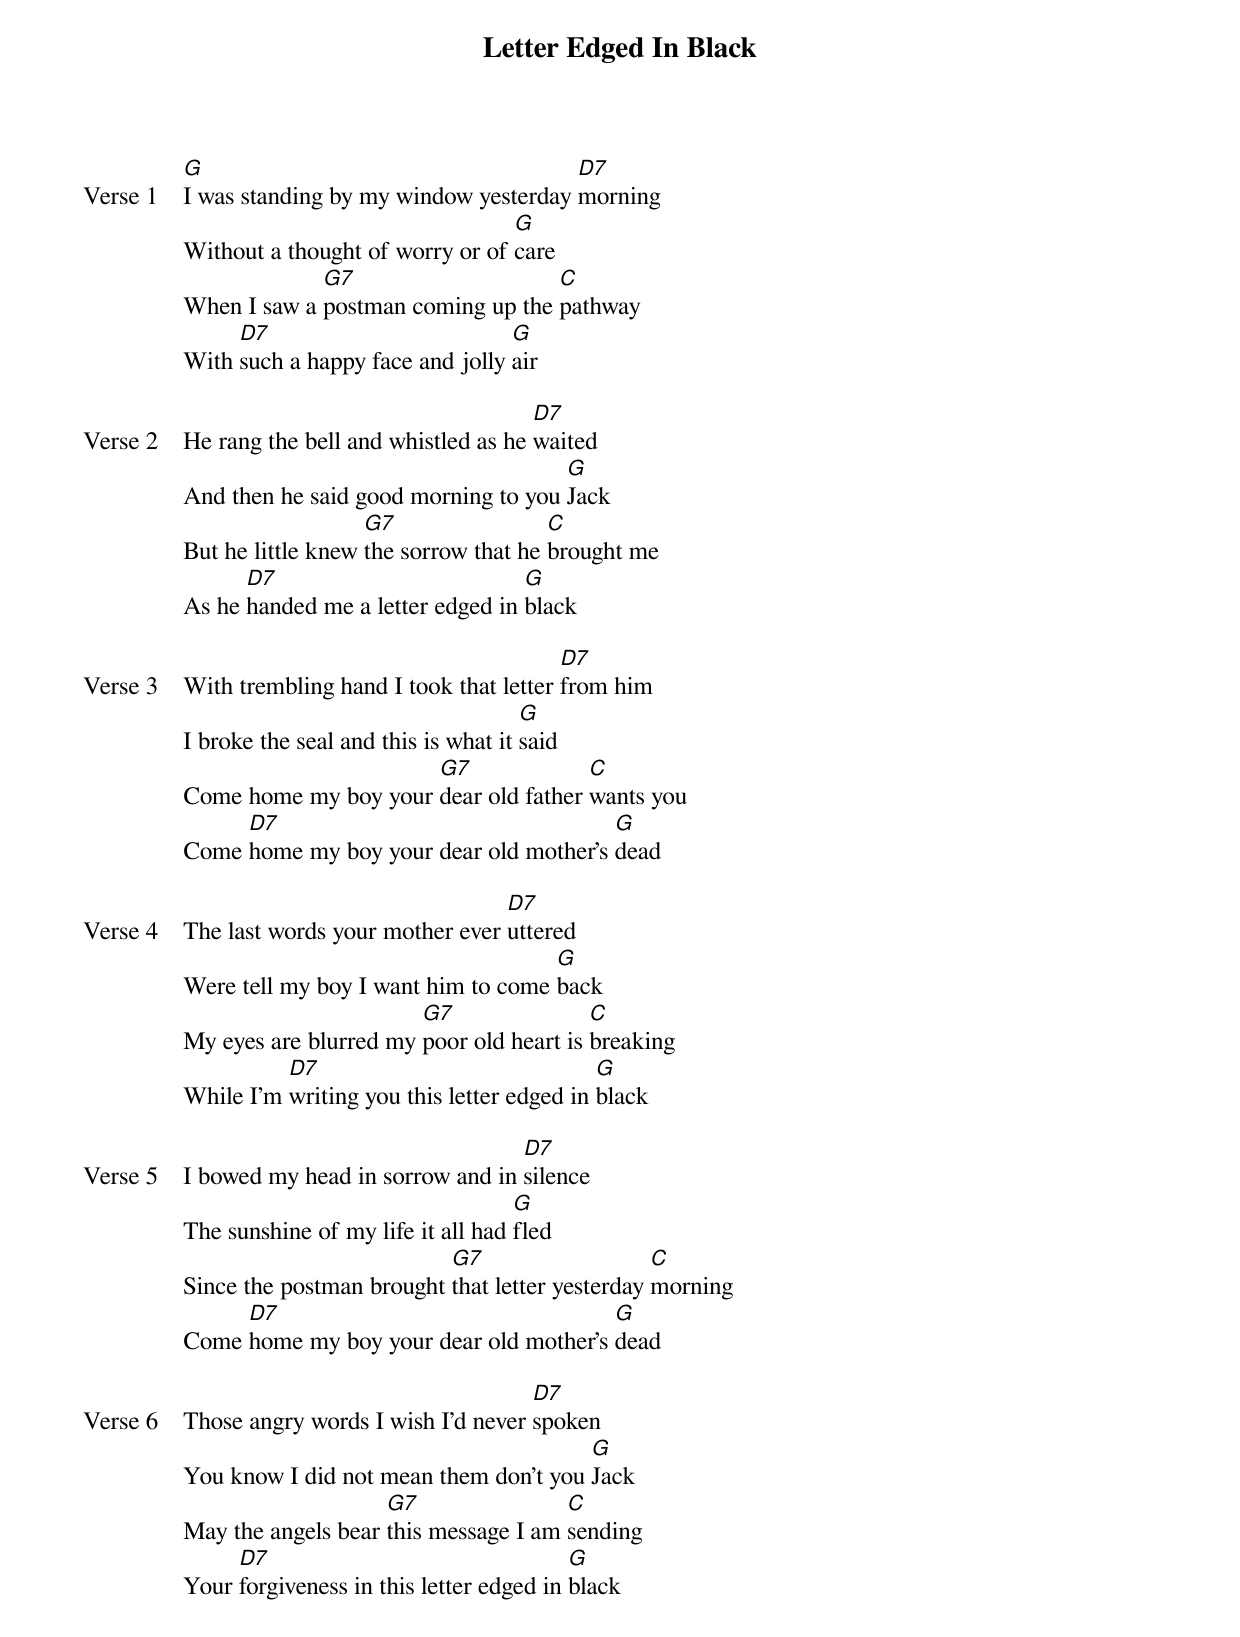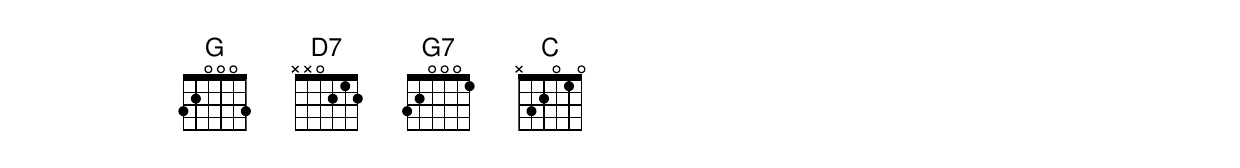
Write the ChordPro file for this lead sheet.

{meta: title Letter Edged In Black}
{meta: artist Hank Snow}
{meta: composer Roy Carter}

{start_of_verse: Verse 1}
[G]I was standing by my window yesterday [D7]morning
Without a thought of worry or of [G]care
When I saw a [G7]postman coming up the [C]pathway
With [D7]such a happy face and jolly [G]air
{end_of_verse}

{start_of_verse: Verse 2}
He rang the bell and whistled as he [D7]waited
And then he said good morning to you [G]Jack
But he little knew [G7]the sorrow that he [C]brought me
As he [D7]handed me a letter edged in [G]black
{end_of_verse}

{start_of_verse: Verse 3}
With trembling hand I took that letter [D7]from him
I broke the seal and this is what it [G]said
Come home my boy your [G7]dear old father [C]wants you
Come [D7]home my boy your dear old mother's [G]dead
{end_of_verse}

{start_of_verse: Verse 4}
The last words your mother ever [D7]uttered
Were tell my boy I want him to come [G]back
My eyes are blurred my [G7]poor old heart is [C]breaking
While I'm [D7]writing you this letter edged in [G]black
{end_of_verse}

{start_of_verse: Verse 5}
I bowed my head in sorrow and in [D7]silence
The sunshine of my life it all had [G]fled
Since the postman brought [G7]that letter yesterday [C]morning
Come [D7]home my boy your dear old mother's [G]dead
{end_of_verse}

{start_of_verse: Verse 6}
Those angry words I wish I'd never [D7]spoken
You know I did not mean them don't you [G]Jack
May the angels bear [G7]this message I am [C]sending
Your [D7]forgiveness in this letter edged in [G]black
{end_of_verse}
